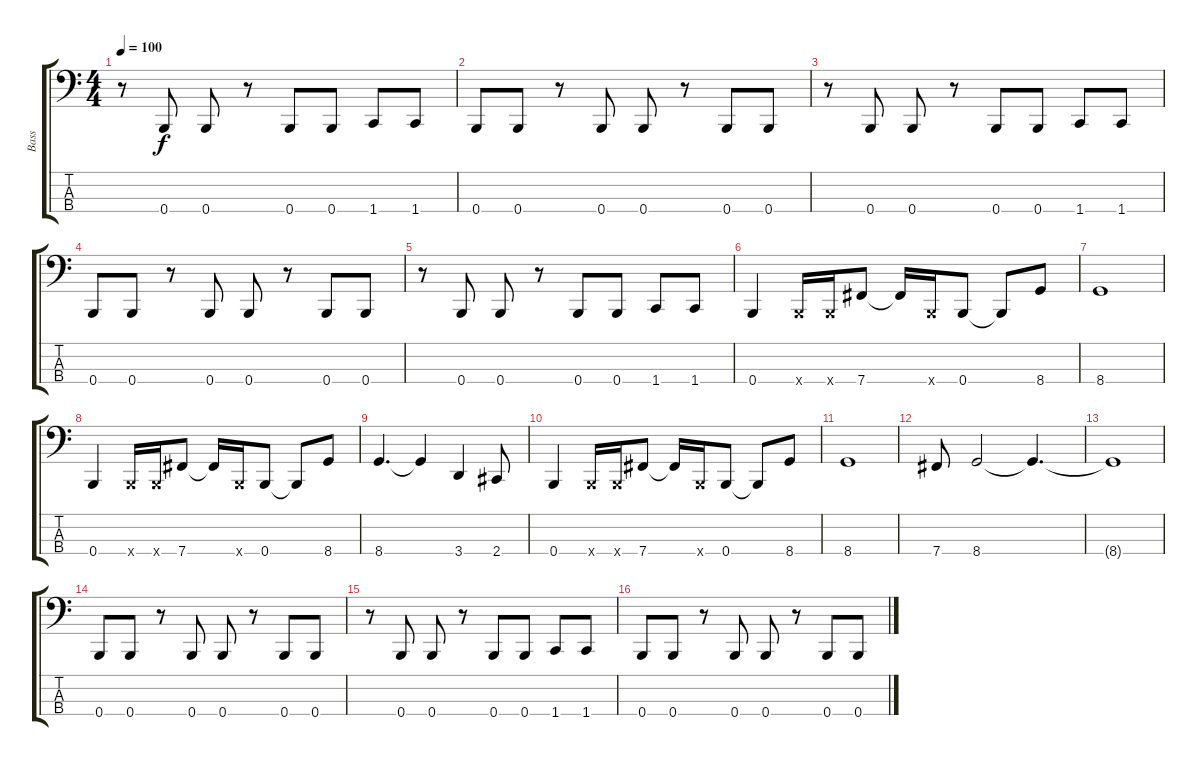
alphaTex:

\track ("Bass" "Bass") {instrument electricbasspick}
\staff {score tabs}
\tuning (E2 B1 Gb1 B0) {hide}
\ts (4 4)
\tempo 100
\clef f4
\ks c
r.8{dy f} 0.4.8 0.4.8 r.8 0.4.8 0.4.8 1.4.8 1.4.8 |
0.4.8 0.4.8 r.8 0.4.8 0.4.8 r.8 0.4.8 0.4.8 |
r.8 0.4.8 0.4.8 r.8 0.4.8 0.4.8 1.4.8 1.4.8 |
0.4.8 0.4.8 r.8 0.4.8 0.4.8 r.8 0.4.8 0.4.8 |
r.8 0.4.8 0.4.8 r.8 0.4.8 0.4.8 1.4.8 1.4.8 |
0.4.4 0.4{x}.16 0.4{x}.16 7.4.8 7.4{t}.16 0.4{x}.16 0.4.8 0.4{t}.8 8.4.8 |
8.4.1 |
0.4.4 0.4{x}.16 0.4{x}.16 7.4.8 7.4{t}.16 0.4{x}.16 0.4.8 0.4{t}.8 8.4.8 |
8.4.4{d} 8.4{t}.4 3.4.4 2.4.8 |
0.4.4 0.4{x}.16 0.4{x}.16 7.4.8 7.4{t}.16 0.4{x}.16 0.4.8 0.4{t}.8 8.4.8 |
8.4.1 |
7.4.8 8.4.2 8.4{t}.4{d} |
8.4{t}.1 |
0.4.8 0.4.8 r.8 0.4.8 0.4.8 r.8 0.4.8 0.4.8 |
r.8 0.4.8 0.4.8 r.8 0.4.8 0.4.8 1.4.8 1.4.8 |
0.4.8 0.4.8 r.8 0.4.8 0.4.8 r.8 0.4.8 0.4.8
